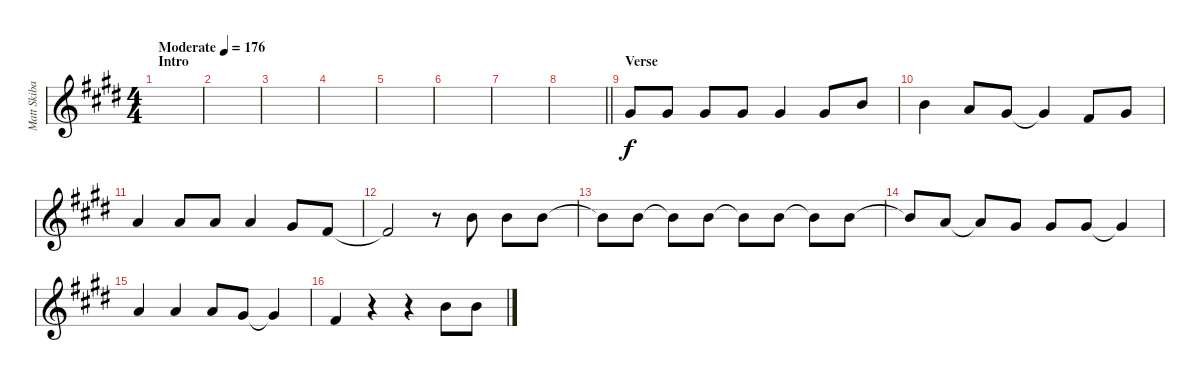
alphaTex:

\track ("Matt Skiba - Vocals" "Matt Skiba") {instrument distortionguitar}
\staff {score}
\tuning (E4 B3 G3 D3 A2 E2) {hide}
\ts (4 4)
\section ("" "Intro")
\tempo (176 "Moderate")
\clef g2
\ks e
|
|
|
|
|
|
|
\barLineRight lightlight
|
\section ("" "Verse")
1.3.8 1.3.8 1.3.8 1.3.8 1.3.4 6.4.8 0.2.8 |
0.2.4 7.4.8 1.3.8 1.3{t}.4 4.4.8 1.3.8 |
2.3.4 2.3.8 2.3.8 2.3.4 1.3.8 4.4.8 |
4.4{t}.2 r.8 0.2.8 0.2.8 0.2.8 |
0.2{t}.8 0.2.8 0.2{t}.8 0.2.8 0.2{t}.8 0.2.8 0.2{t}.8 0.2.8 |
0.2{t}.8 7.4.8 7.4{t}.8 6.4.8 1.3.8 1.3.8 1.3{t}.4 |
7.4.4 2.3.4 2.3.8 1.3.8 1.3{t}.4 |
9.5.4 r.4 r.4 0.2.8 0.2.8
